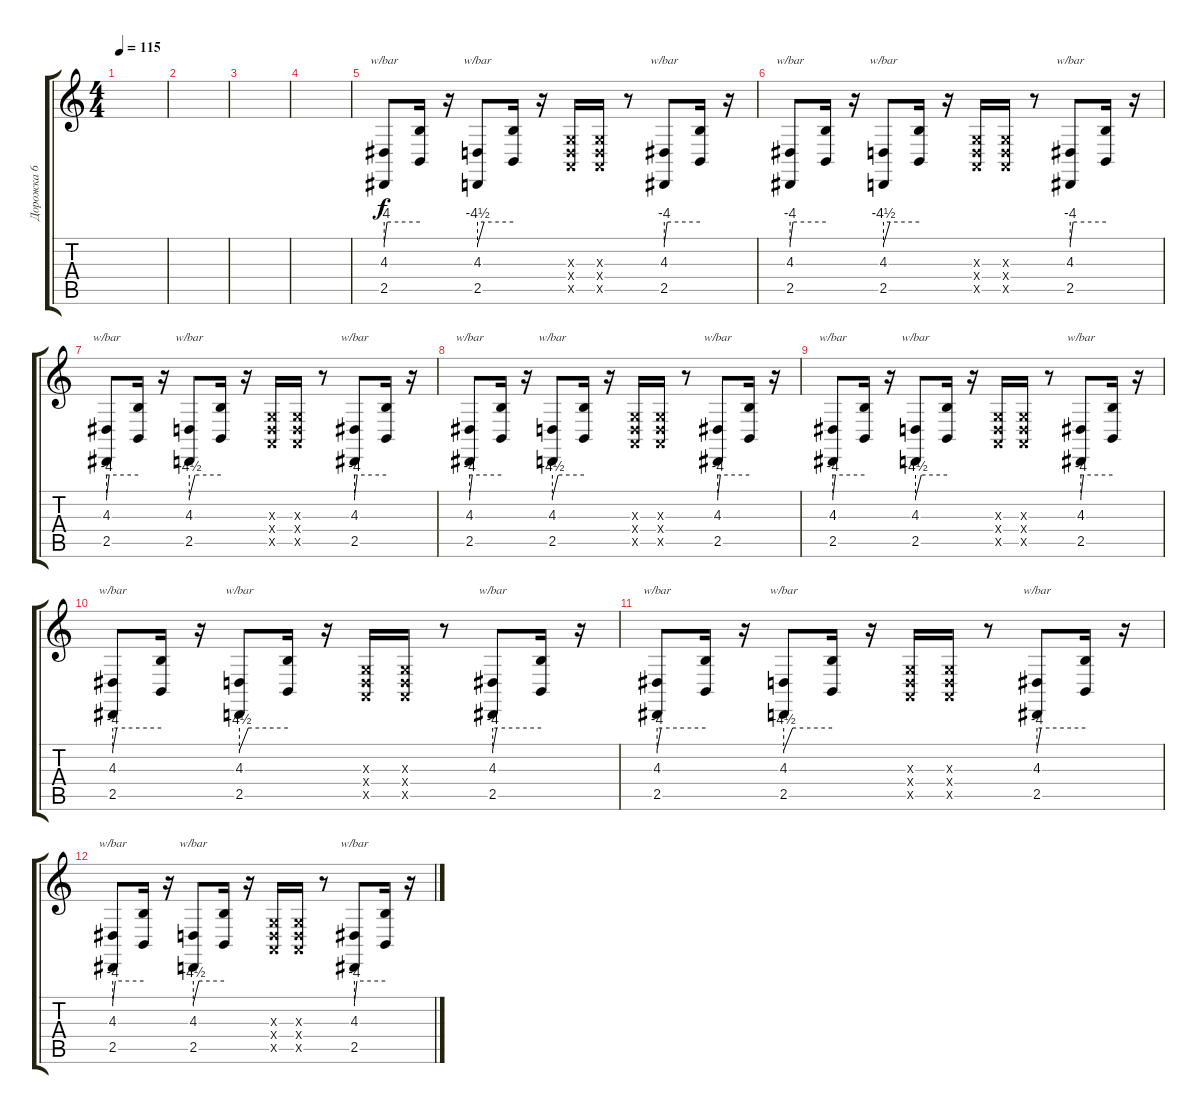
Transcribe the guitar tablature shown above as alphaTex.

\track ("Дорожка 6" "Дорожка 6") {instrument lead5charang}
\staff {score tabs}
\tuning (E4 B3 G3 D3 A2 D2) {hide}
\ts (4 4)
\tempo 115
\clef g2
\ks c
|
|
|
|
(4.3 2.5).8{tbe (custom default 0 -16 5 0 60 0)} (4.3{t} 2.5{t}).16 r.16 (4.3 2.5).8{tbe (custom default 0 -18 11 0 60 0)} (4.3{t} 2.5{t}).16 r.16 (0.3{x} 0.4{x} 0.5{x}).16 (0.3{x} 0.4{x} 0.5{x}).16 r.8 (4.3 2.5).8{tbe (custom default 0 -16 5 0 60 0)} (4.3{t} 2.5{t}).16 r.16 |
(4.3 2.5).8{tbe (custom default 0 -16 5 0 60 0)} (4.3{t} 2.5{t}).16 r.16 (4.3 2.5).8{tbe (custom default 0 -18 11 0 60 0)} (4.3{t} 2.5{t}).16 r.16 (0.3{x} 0.4{x} 0.5{x}).16 (0.3{x} 0.4{x} 0.5{x}).16 r.8 (4.3 2.5).8{tbe (custom default 0 -16 5 0 60 0)} (4.3{t} 2.5{t}).16 r.16 |
(4.3 2.5).8{tbe (custom default 0 -16 5 0 60 0)} (4.3{t} 2.5{t}).16 r.16 (4.3 2.5).8{tbe (custom default 0 -18 11 0 60 0)} (4.3{t} 2.5{t}).16 r.16 (0.3{x} 0.4{x} 0.5{x}).16 (0.3{x} 0.4{x} 0.5{x}).16 r.8 (4.3 2.5).8{tbe (custom default 0 -16 5 0 60 0)} (4.3{t} 2.5{t}).16 r.16 |
(4.3 2.5).8{tbe (custom default 0 -16 5 0 60 0)} (4.3{t} 2.5{t}).16 r.16 (4.3 2.5).8{tbe (custom default 0 -18 11 0 60 0)} (4.3{t} 2.5{t}).16 r.16 (0.3{x} 0.4{x} 0.5{x}).16 (0.3{x} 0.4{x} 0.5{x}).16 r.8 (4.3 2.5).8{tbe (custom default 0 -16 5 0 60 0)} (4.3{t} 2.5{t}).16 r.16 |
(4.3 2.5).8{tbe (custom default 0 -16 5 0 60 0)} (4.3{t} 2.5{t}).16 r.16 (4.3 2.5).8{tbe (custom default 0 -18 11 0 60 0)} (4.3{t} 2.5{t}).16 r.16 (0.3{x} 0.4{x} 0.5{x}).16 (0.3{x} 0.4{x} 0.5{x}).16 r.8 (4.3 2.5).8{tbe (custom default 0 -16 5 0 60 0)} (4.3{t} 2.5{t}).16 r.16 |
(4.3 2.5).8{tbe (custom default 0 -16 5 0 60 0)} (4.3{t} 2.5{t}).16 r.16 (4.3 2.5).8{tbe (custom default 0 -18 11 0 60 0)} (4.3{t} 2.5{t}).16 r.16 (0.3{x} 0.4{x} 0.5{x}).16 (0.3{x} 0.4{x} 0.5{x}).16 r.8 (4.3 2.5).8{tbe (custom default 0 -16 5 0 60 0)} (4.3{t} 2.5{t}).16 r.16 |
(4.3 2.5).8{tbe (custom default 0 -16 5 0 60 0)} (4.3{t} 2.5{t}).16 r.16 (4.3 2.5).8{tbe (custom default 0 -18 11 0 60 0)} (4.3{t} 2.5{t}).16 r.16 (0.3{x} 0.4{x} 0.5{x}).16 (0.3{x} 0.4{x} 0.5{x}).16 r.8 (4.3 2.5).8{tbe (custom default 0 -16 5 0 60 0)} (4.3{t} 2.5{t}).16 r.16 |
(4.3 2.5).8{tbe (custom default 0 -16 5 0 60 0)} (4.3{t} 2.5{t}).16 r.16 (4.3 2.5).8{tbe (custom default 0 -18 11 0 60 0)} (4.3{t} 2.5{t}).16 r.16 (0.3{x} 0.4{x} 0.5{x}).16 (0.3{x} 0.4{x} 0.5{x}).16 r.8 (4.3 2.5).8{tbe (custom default 0 -16 5 0 60 0)} (4.3{t} 2.5{t}).16 r.16
